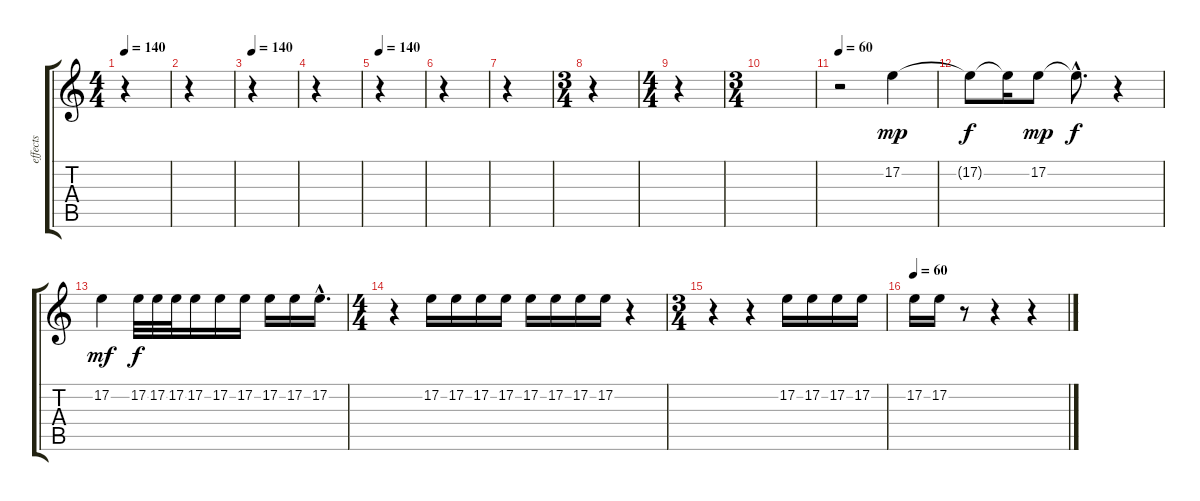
\track ("effects" "effects") {instrument seashore}
\staff {score tabs}
\tuning (E4 B3 G3 D3 A2 E2) {hide}
\ts (4 4)
\tempo 140
\clef g2
\ks c
r.4{dy mp} |
r.4 |
\tempo 140
r.4 |
r.4 |
\tempo 140
r.4 |
r.4 |
r.4 |
\ts (3 4)
r.4 |
\ts (4 4)
r.4 |
\ts (3 4)
|
\tempo 60
r.2 17.2.4 |
17.2{t}.8{dy f} 17.2{t}.16 17.2.8{dy mp} 17.2{hac t}.8{d dy f} r.4 |
17.2.4{dy mf} 17.2.32{dy f} 17.2.32 17.2.32 17.2.16 17.2.16 17.2.16 17.2.16 17.2.16 17.2{hac}.16{d} |
\ts (4 4)
r.4 17.2.16 17.2.16 17.2.16 17.2.16 17.2.16 17.2.16 17.2.16 17.2.16 r.4 |
\ts (3 4)
r.4 r.4 17.2.16 17.2.16 17.2.16 17.2.16 |
\tempo 60
17.2.16 17.2.16 r.8 r.4 r.4
